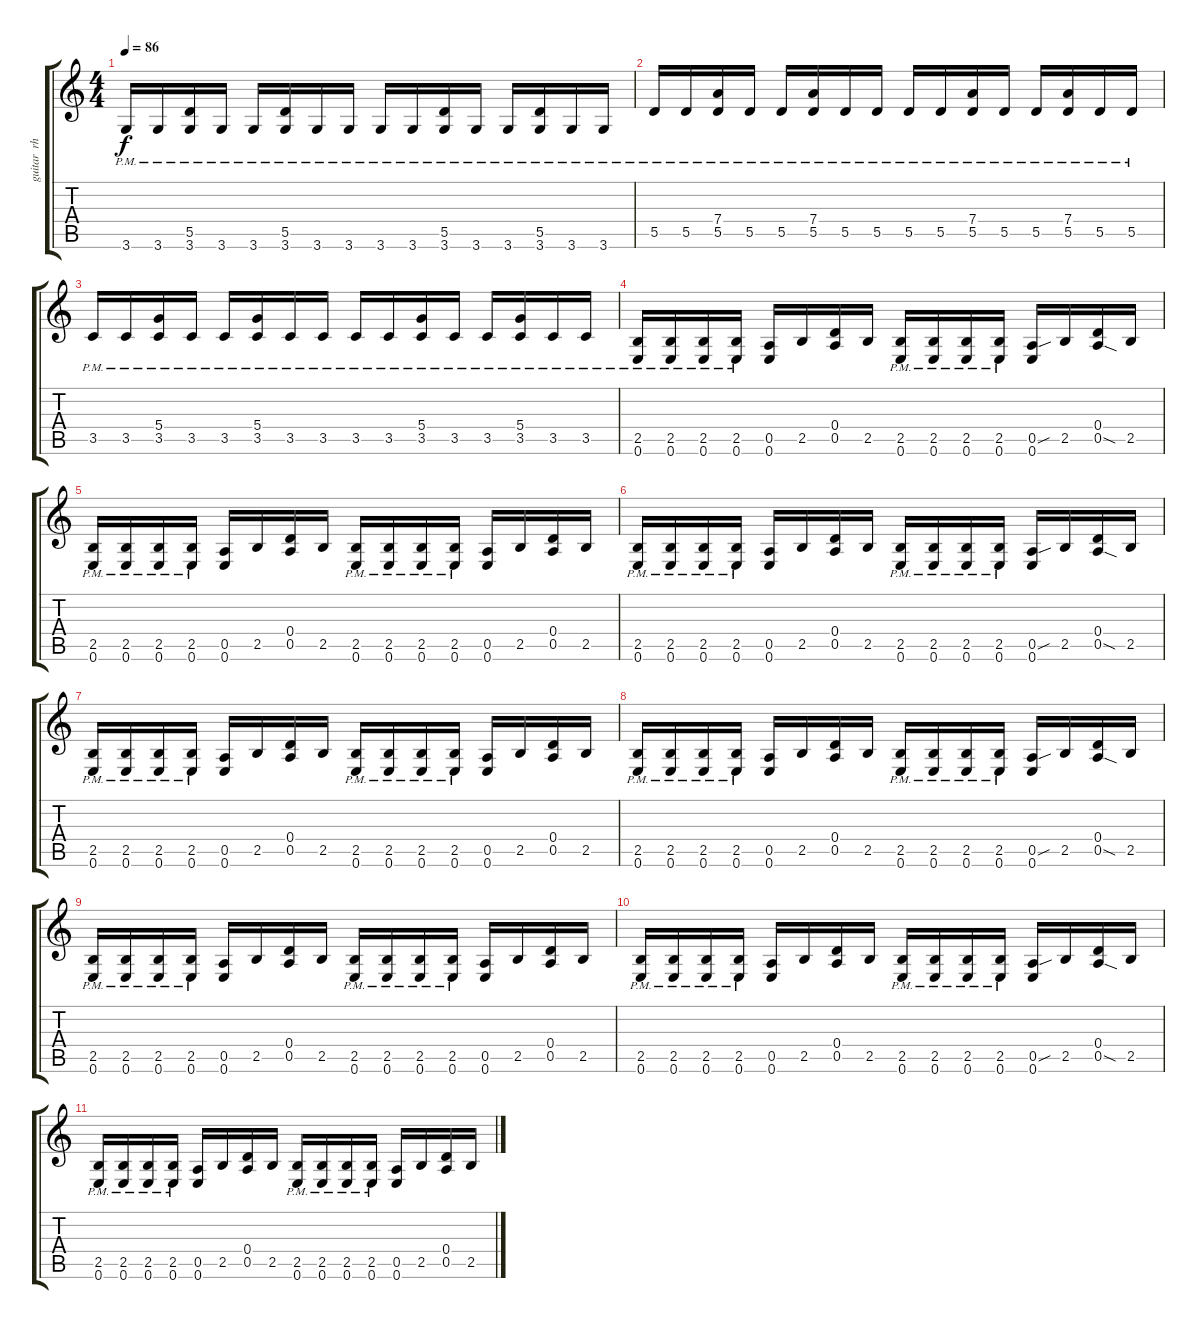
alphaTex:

\track ("guitar  rhythm  left" "guitar  rh") {instrument distortionguitar}
\staff {score tabs}
\tuning (E4 B3 G3 D3 A2 E2) {hide}
\ts (4 4)
\tempo 86
\clef g2
\ks c
3.6{pm}.16{dy f} 3.6{pm}.16 (5.5 3.6{pm}).16 3.6{pm}.16 3.6{pm}.16 (5.5 3.6{pm}).16 3.6{pm}.16 3.6{pm}.16 3.6{pm}.16 3.6{pm}.16 (5.5 3.6{pm}).16 3.6{pm}.16 3.6{pm}.16 (5.5 3.6{pm}).16 3.6{pm}.16 3.6{pm}.16 |
5.5{pm}.16 5.5{pm}.16 (7.4 5.5{pm}).16 5.5{pm}.16 5.5{pm}.16 (7.4 5.5{pm}).16 5.5{pm}.16 5.5{pm}.16 5.5{pm}.16 5.5{pm}.16 (7.4 5.5{pm}).16 5.5{pm}.16 5.5{pm}.16 (7.4 5.5{pm}).16 5.5{pm}.16 5.5{pm}.16 |
3.5{pm}.16 3.5{pm}.16 (5.4 3.5{pm}).16 3.5{pm}.16 3.5{pm}.16 (5.4 3.5{pm}).16 3.5{pm}.16 3.5{pm}.16 3.5{pm}.16 3.5{pm}.16 (5.4 3.5{pm}).16 3.5{pm}.16 3.5{pm}.16 (5.4 3.5{pm}).16 3.5{pm}.16 3.5{pm}.16 |
(2.5{pm} 0.6{pm}).16 (2.5{pm} 0.6{pm}).16 (2.5{pm} 0.6{pm}).16 (2.5{pm} 0.6{pm}).16 (0.5 0.6).16 2.5.16 (0.4 0.5).16 2.5.16 (2.5{pm} 0.6{pm}).16 (2.5{pm} 0.6{pm}).16 (2.5{pm} 0.6{pm}).16 (2.5{pm} 0.6{pm}).16 (0.5{sou} 0.6).16 2.5.16 (0.4 0.5{sod}).16 2.5.16 |
(2.5{pm} 0.6{pm}).16 (2.5{pm} 0.6{pm}).16 (2.5{pm} 0.6{pm}).16 (2.5{pm} 0.6{pm}).16 (0.5 0.6).16 2.5.16 (0.4 0.5).16 2.5.16 (2.5{pm} 0.6{pm}).16 (2.5{pm} 0.6{pm}).16 (2.5{pm} 0.6{pm}).16 (2.5{pm} 0.6{pm}).16 (0.5 0.6).16 2.5.16 (0.4 0.5).16 2.5.16 |
(2.5{pm} 0.6{pm}).16 (2.5{pm} 0.6{pm}).16 (2.5{pm} 0.6{pm}).16 (2.5{pm} 0.6{pm}).16 (0.5 0.6).16 2.5.16 (0.4 0.5).16 2.5.16 (2.5{pm} 0.6{pm}).16 (2.5{pm} 0.6{pm}).16 (2.5{pm} 0.6{pm}).16 (2.5{pm} 0.6{pm}).16 (0.5{sou} 0.6).16 2.5.16 (0.4 0.5{sod}).16 2.5.16 |
(2.5{pm} 0.6{pm}).16 (2.5{pm} 0.6{pm}).16 (2.5{pm} 0.6{pm}).16 (2.5{pm} 0.6{pm}).16 (0.5 0.6).16 2.5.16 (0.4 0.5).16 2.5.16 (2.5{pm} 0.6{pm}).16 (2.5{pm} 0.6{pm}).16 (2.5{pm} 0.6{pm}).16 (2.5{pm} 0.6{pm}).16 (0.5 0.6).16 2.5.16 (0.4 0.5).16 2.5.16 |
(2.5{pm} 0.6{pm}).16 (2.5{pm} 0.6{pm}).16 (2.5{pm} 0.6{pm}).16 (2.5{pm} 0.6{pm}).16 (0.5 0.6).16 2.5.16 (0.4 0.5).16 2.5.16 (2.5{pm} 0.6{pm}).16 (2.5{pm} 0.6{pm}).16 (2.5{pm} 0.6{pm}).16 (2.5{pm} 0.6{pm}).16 (0.5{sou} 0.6).16 2.5.16 (0.4 0.5{sod}).16 2.5.16 |
(2.5{pm} 0.6{pm}).16 (2.5{pm} 0.6{pm}).16 (2.5{pm} 0.6{pm}).16 (2.5{pm} 0.6{pm}).16 (0.5 0.6).16 2.5.16 (0.4 0.5).16 2.5.16 (2.5{pm} 0.6{pm}).16 (2.5{pm} 0.6{pm}).16 (2.5{pm} 0.6{pm}).16 (2.5{pm} 0.6{pm}).16 (0.5 0.6).16 2.5.16 (0.4 0.5).16 2.5.16 |
(2.5{pm} 0.6{pm}).16 (2.5{pm} 0.6{pm}).16 (2.5{pm} 0.6{pm}).16 (2.5{pm} 0.6{pm}).16 (0.5 0.6).16 2.5.16 (0.4 0.5).16 2.5.16 (2.5{pm} 0.6{pm}).16 (2.5{pm} 0.6{pm}).16 (2.5{pm} 0.6{pm}).16 (2.5{pm} 0.6{pm}).16 (0.5{sou} 0.6).16 2.5.16 (0.4 0.5{sod}).16 2.5.16 |
(2.5{pm} 0.6{pm}).16 (2.5{pm} 0.6{pm}).16 (2.5{pm} 0.6{pm}).16 (2.5{pm} 0.6{pm}).16 (0.5 0.6).16 2.5.16 (0.4 0.5).16 2.5.16 (2.5{pm} 0.6{pm}).16 (2.5{pm} 0.6{pm}).16 (2.5{pm} 0.6{pm}).16 (2.5{pm} 0.6{pm}).16 (0.5 0.6).16 2.5.16 (0.4 0.5).16 2.5.16
